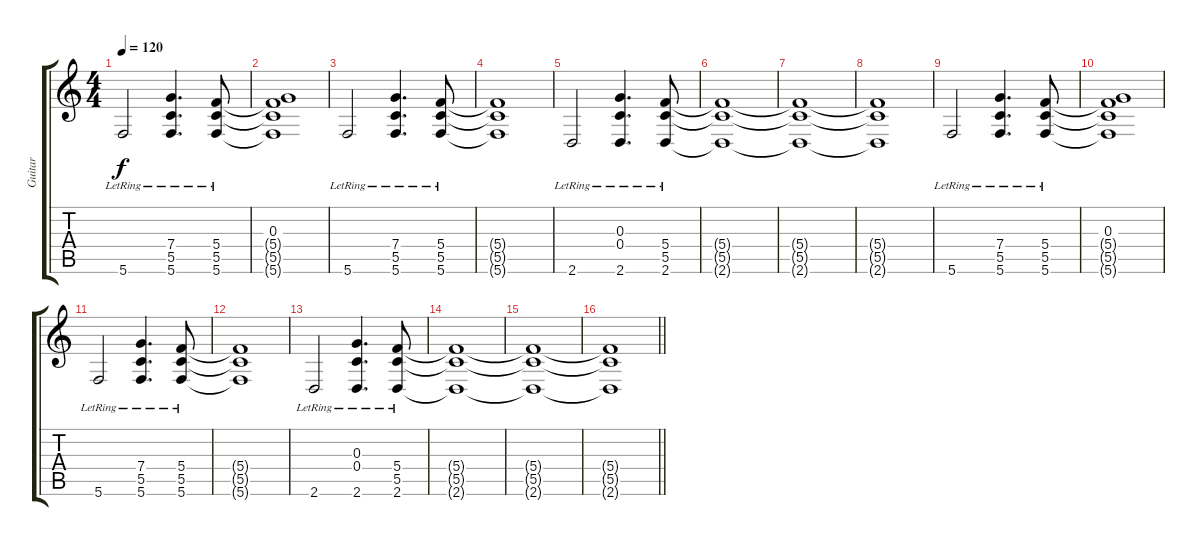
\track ("Guitar" "Guitar") {instrument acousticguitarsteel}
\staff {score tabs}
\tuning (E4 C4 G3 C3 G2 C2) {hide}
\ts (4 4)
\tempo 120
\clef g2
\ks c
5.6{lr}.2{dy f} (7.4{lr} 5.5{lr} 5.6{lr}).4{d} (5.4{lr} 5.5{lr} 5.6{lr}).8 |
(0.3 5.4{t} 5.5{t} 5.6{t}).1 |
5.6{lr}.2 (7.4{lr} 5.5{lr} 5.6{lr}).4{d} (5.4{lr} 5.5{lr} 5.6{lr}).8 |
(5.4{t} 5.5{t} 5.6{t}).1 |
2.6{lr}.2 (0.3{lr} 0.4{lr} 2.6{lr}).4{d} (5.4{lr} 5.5{lr} 2.6{lr}).8 |
(5.4{t} 5.5{t} 2.6{t}).1 |
(5.4{t} 5.5{t} 2.6{t}).1 |
(5.4{t} 5.5{t} 2.6{t}).1 |
5.6{lr}.2 (7.4{lr} 5.5{lr} 5.6{lr}).4{d} (5.4{lr} 5.5 5.6).8 |
(0.3 5.4{t} 5.5{t} 5.6{t}).1 |
5.6{lr}.2 (7.4{lr} 5.5{lr} 5.6{lr}).4{d} (5.4{lr} 5.5{lr} 5.6{lr}).8 |
(5.4{t} 5.5{t} 5.6{t}).1 |
2.6{lr}.2 (0.3{lr} 0.4{lr} 2.6{lr}).4{d} (5.4{lr} 5.5{lr} 2.6{lr}).8 |
(5.4{t} 5.5{t} 2.6{t}).1 |
(5.4{t} 5.5{t} 2.6{t}).1 |
\barLineRight lightlight
(5.4{t} 5.5{t} 2.6{t}).1
